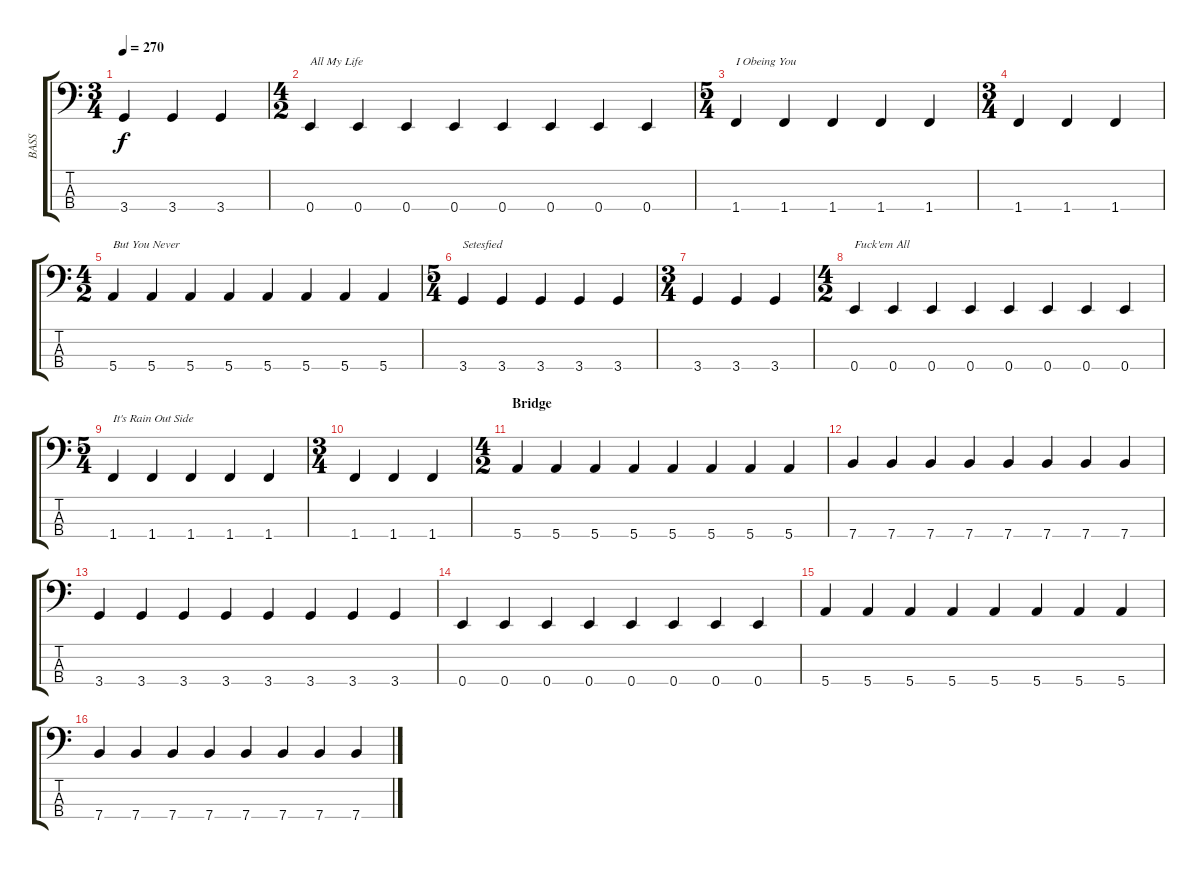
\track ("BASS" "BASS") {instrument electricbassfinger}
\staff {score tabs}
\tuning (G2 D2 A1 E1) {hide}
\ts (3 4)
\tempo 270
\clef f4
\ks c
3.4.4{dy f} 3.4.4 3.4.4 |
\ts (4 2)
0.4.4{txt "All My Life"} 0.4.4 0.4.4 0.4.4 0.4.4 0.4.4 0.4.4 0.4.4 |
\ts (5 4)
1.4.4{txt "I Obeing You"} 1.4.4 1.4.4 1.4.4 1.4.4 |
\ts (3 4)
1.4.4 1.4.4 1.4.4 |
\ts (4 2)
5.4.4{txt "But You Never"} 5.4.4 5.4.4 5.4.4 5.4.4 5.4.4 5.4.4 5.4.4 |
\ts (5 4)
3.4.4{txt "Setesfied"} 3.4.4 3.4.4 3.4.4 3.4.4 |
\ts (3 4)
3.4.4 3.4.4 3.4.4 |
\ts (4 2)
0.4.4{txt "Fuck'em All"} 0.4.4 0.4.4 0.4.4 0.4.4 0.4.4 0.4.4 0.4.4 |
\ts (5 4)
1.4.4{txt "It's Rain Out Side"} 1.4.4 1.4.4 1.4.4 1.4.4 |
\ts (3 4)
1.4.4 1.4.4 1.4.4 |
\ts (4 2)
\section ("" "Bridge")
5.4.4 5.4.4 5.4.4 5.4.4 5.4.4 5.4.4 5.4.4 5.4.4 |
7.4.4 7.4.4 7.4.4 7.4.4 7.4.4 7.4.4 7.4.4 7.4.4 |
3.4.4 3.4.4 3.4.4 3.4.4 3.4.4 3.4.4 3.4.4 3.4.4 |
0.4.4 0.4.4 0.4.4 0.4.4 0.4.4 0.4.4 0.4.4 0.4.4 |
5.4.4 5.4.4 5.4.4 5.4.4 5.4.4 5.4.4 5.4.4 5.4.4 |
7.4.4 7.4.4 7.4.4 7.4.4 7.4.4 7.4.4 7.4.4 7.4.4
